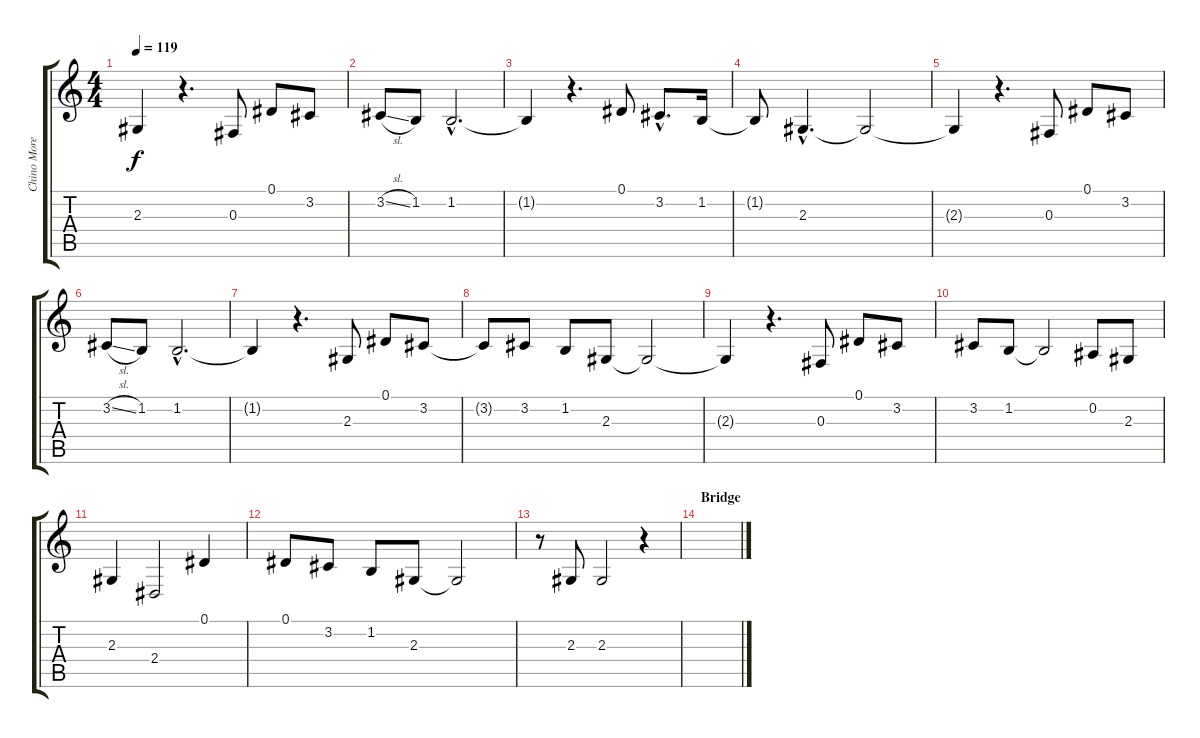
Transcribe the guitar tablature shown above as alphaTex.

\track ("Chino Moreno" "Chino More") {instrument clarinet}
\staff {score tabs}
\tuning (Eb4 Bb3 Gb3 Db3 Ab2 Eb2) {hide}
\ts (4 4)
\tempo 119
\clef g2
\ks c
2.3{t}.4{dy f} r.4{d} 0.3.8 0.1.8 3.2.8 |
3.2{sl}.8 1.2.8 1.2{hac}.2{d} |
1.2{t}.4 r.4{d} 0.1.8 3.2{hac}.8{d} 1.2.16 |
1.2{t}.8 2.3{hac}.4{d} 2.3{t}.2 |
2.3{t}.4 r.4{d} 0.3.8 0.1.8 3.2.8 |
3.2{sl}.8 1.2.8 1.2{hac}.2{d} |
1.2{t}.4 r.4{d} 2.3.8 0.1.8 3.2.8 |
3.2{t}.8 3.2.8 1.2.8 2.3.8 2.3{t}.2 |
2.3{t}.4 r.4{d} 0.3.8 0.1.8 3.2.8 |
3.2.8 1.2.8 1.2{t}.2 0.2.8 2.3.8 |
2.3.4 2.4.2 0.1.4 |
0.1.8 3.2.8 1.2.8 2.3.8 2.3{t}.2 |
r.8 2.3.8 2.3.2 r.4 |
\section ("" "Bridge")
